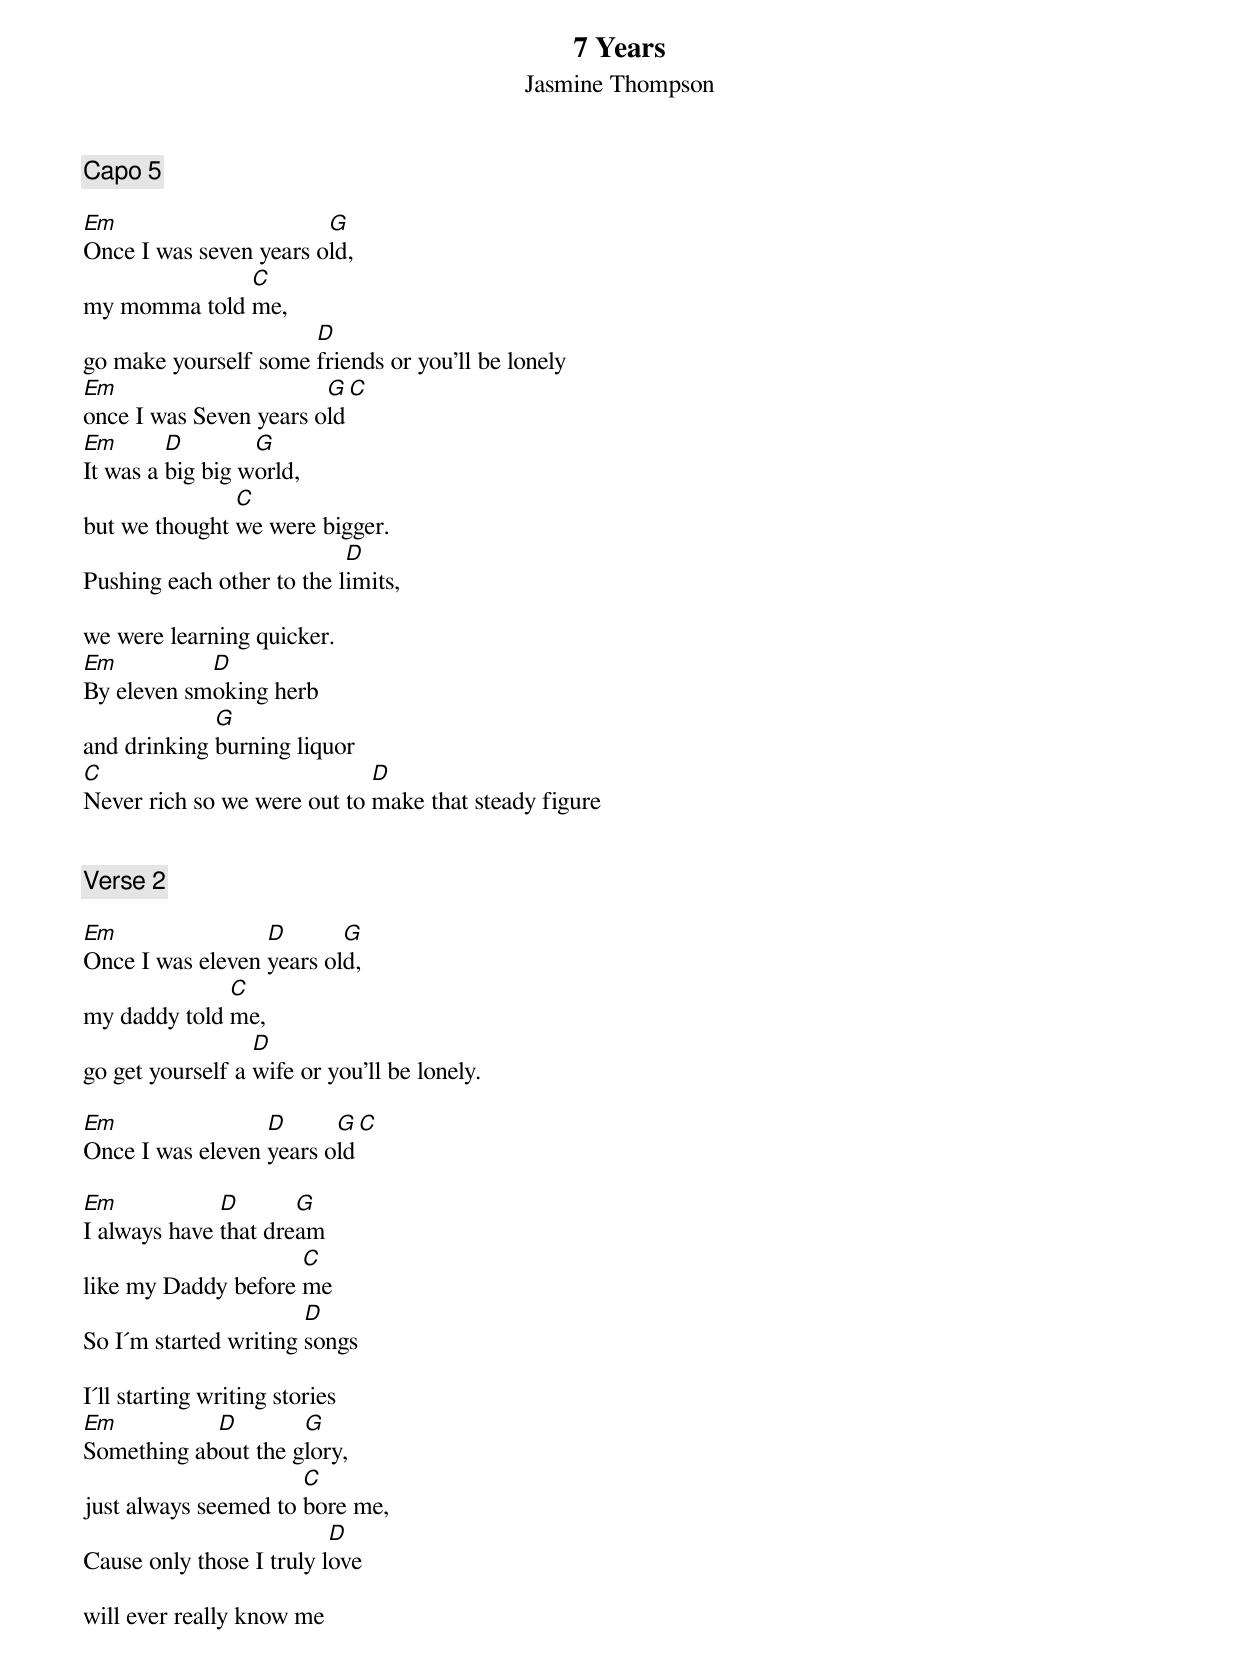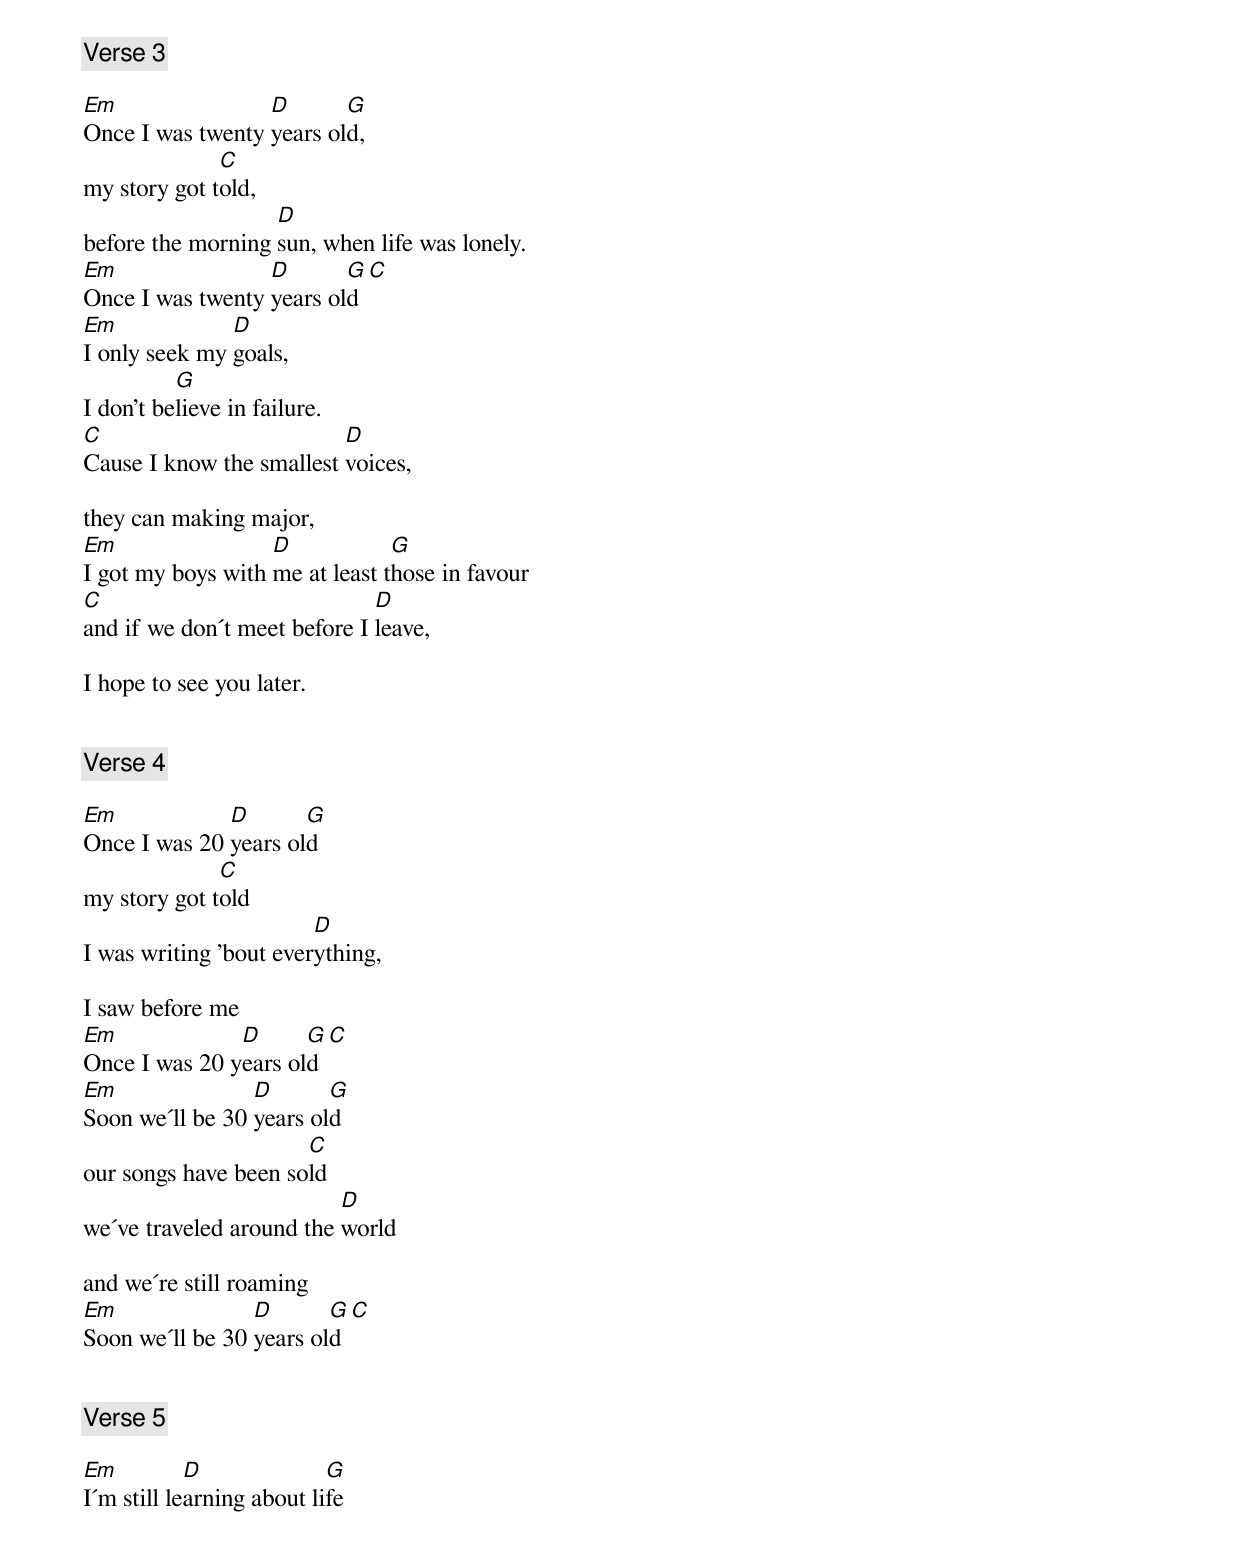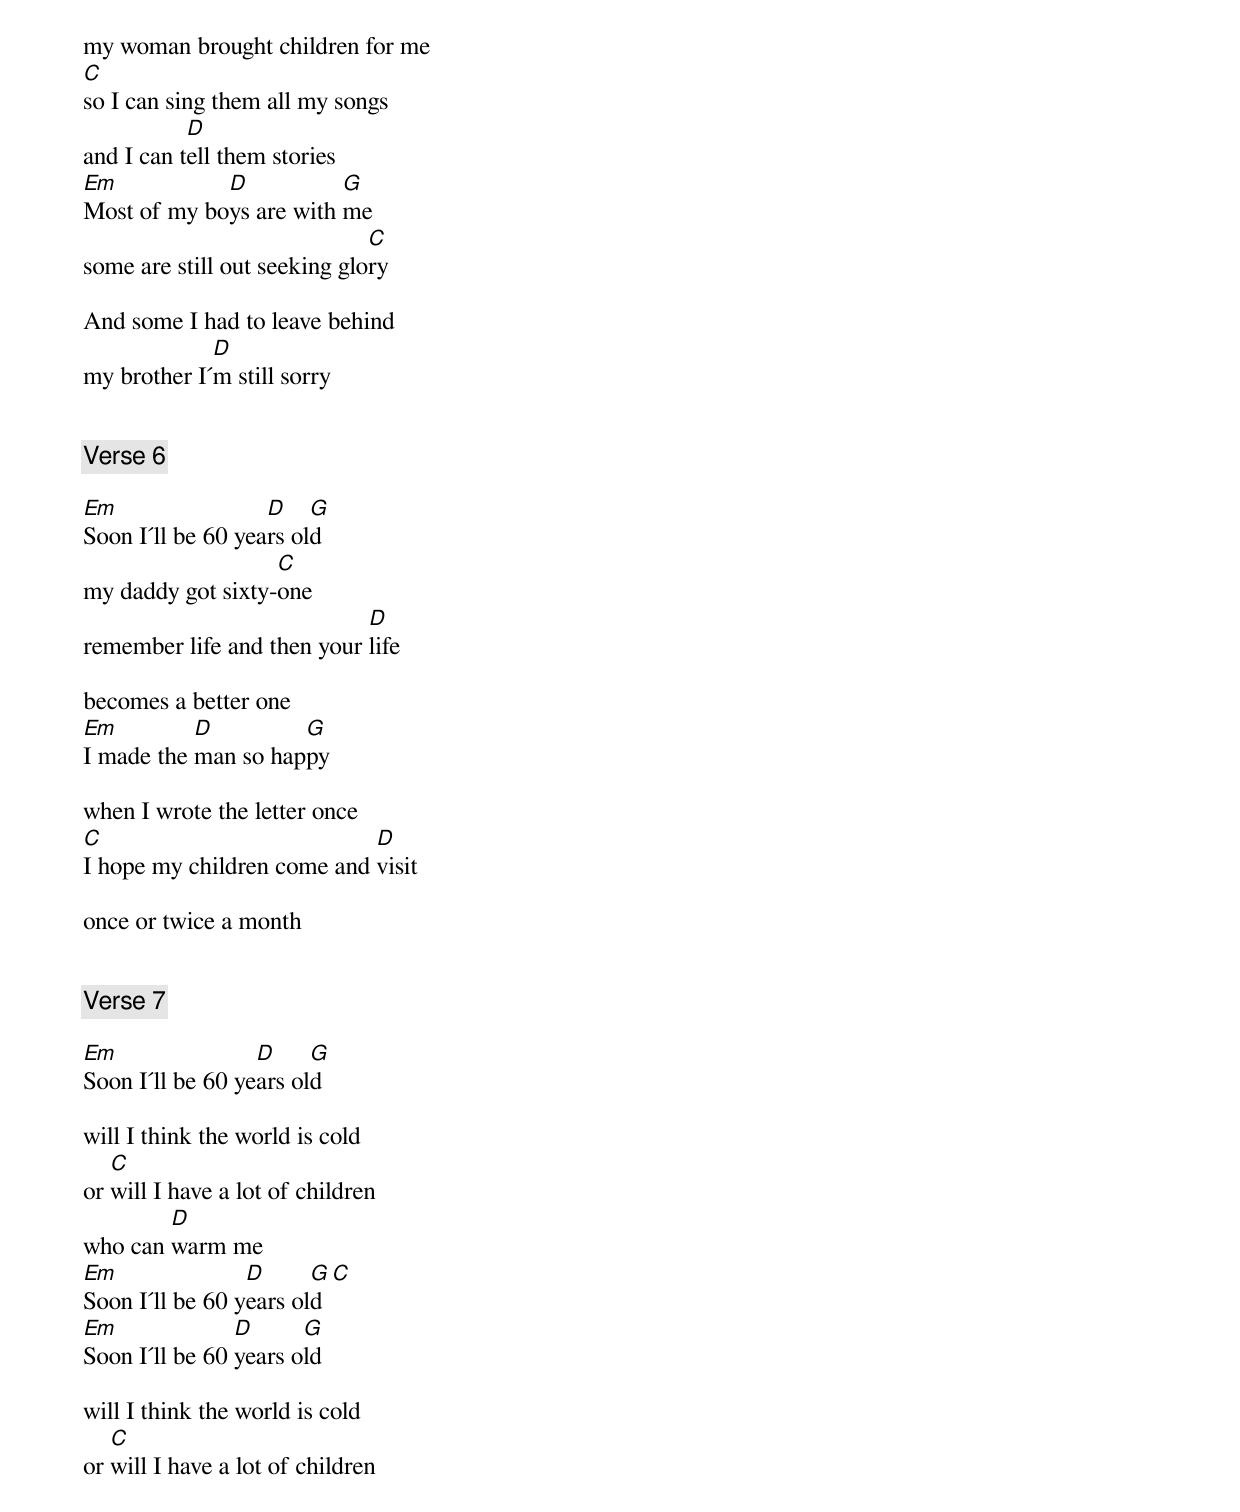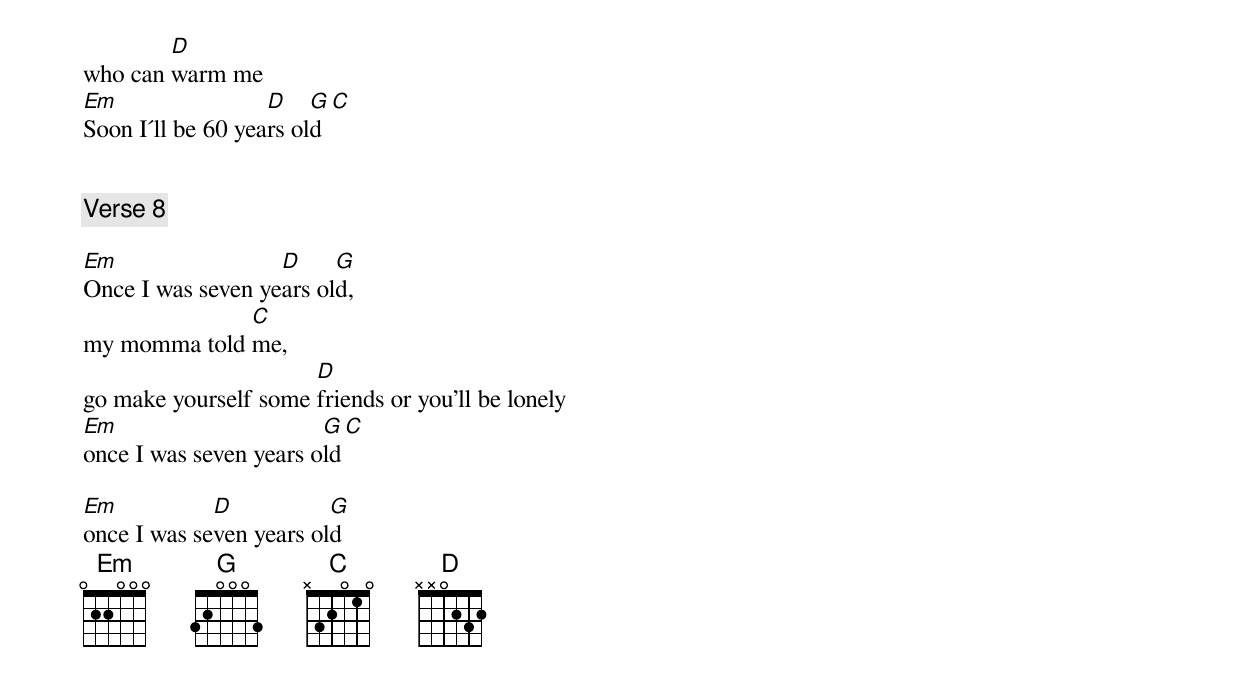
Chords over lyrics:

7 Years
Jasmine Thompson

Capo 5

Em                      G
Once I was seven years old,
              C
my momma told me,
                      D
go make yourself some friends or you'll be lonely
Em                      G           C
once I was Seven years old
Em       D        G
It was a big big world,
               C
but we thought we were bigger.
                           D
Pushing each other to the limits,

we were learning quicker.
Em          D
By eleven smoking herb
             G
and drinking burning liquor
C                            D
Never rich so we were out to make that steady figure


[Verse 2]

Em                D       G
Once I was eleven years old,
              C
my daddy told me,
                  D
go get yourself a wife or you'll be lonely.

Em                D      G          C
Once I was eleven years old

Em            D       G
I always have that dream
                     C
like my Daddy before me
                       D
So I´m started writing songs

I´ll starting writing stories
Em          D        G
Something about the glory,
                      C
just always seemed to bore me,
                          D
Cause only those I truly love

will ever really know me


[Verse 3]

Em                D       G
Once I was twenty years old,
              C
my story got told,
                   D
before the morning sun, when life was lonely.
Em                D       G          C
Once I was twenty years old
Em             D
I only seek my goals,
          G
I don't believe in failure.
C                         D
Cause I know the smallest voices,

they can making major,
Em                 D            G
I got my boys with me at least those in favour
C                             D
and if we don´t meet before I leave,

I hope to see you later.


[Verse 4]

Em            D       G
Once I was 20 years old
              C
my story got told
                        D
I was writing 'bout everything,

I saw before me
Em             D      G          C
Once I was 20 years old
Em               D       G
Soon we´ll be 30 years old
                      C
our songs have been sold
                          D
we´ve traveled around the world

and we´re still roaming
Em               D       G         C
Soon we´ll be 30 years old


[Verse 5]

Em          D              G
I´m still learning about life

my woman brought children for me
C
so I can sing them all my songs
           D
and I can tell them stories
Em           D           G
Most of my boys are with me
                              C
some are still out seeking glory

And some I had to leave behind
             D
my brother I´m still sorry


[Verse 6]

Em                 D    G
Soon I´ll be 60 years old
                   C
my daddy got sixty-one
                            D
remember life and then your life

becomes a better one
Em         D         G
I made the man so happy

when I wrote the letter once
C                           D
I hope my children come and visit

once or twice a month


[Verse 7]

Em                D     G
Soon I´ll be 60 years old

will I think the world is cold
   C
or will I have a lot of children
        D
who can warm me
Em               D      G       C
Soon I´ll be 60 years old
Em              D      G
Soon I´ll be 60 years old

will I think the world is cold
   C
or will I have a lot of children
        D
who can warm me
Em                 D    G       C
Soon I´ll be 60 years old


[Verse 8]

Em                 D     G
Once I was seven years old,
              C
my momma told me,
                      D
go make yourself some friends or you'll be lonely
Em                      G           C
once I was seven years old

Em           D           G
once I was seven years old
